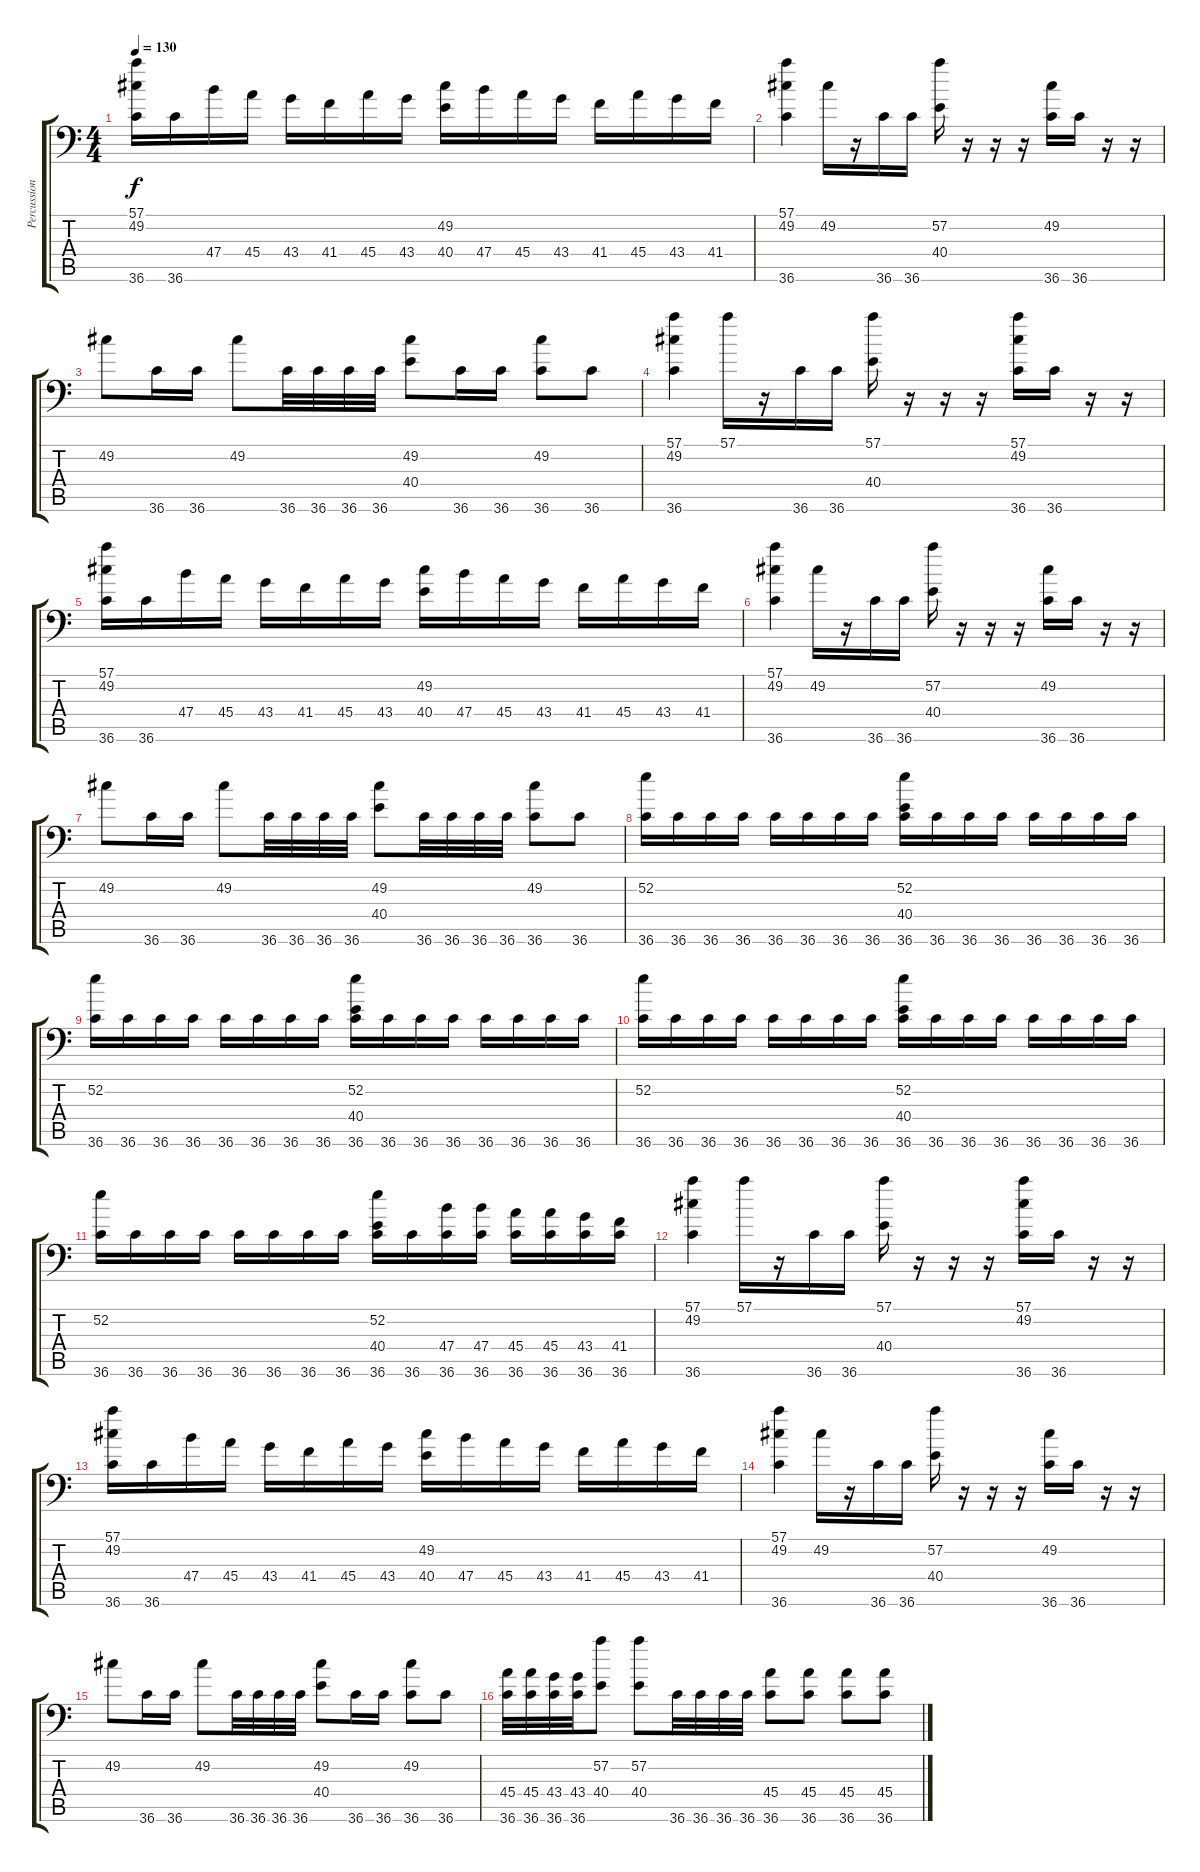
\track ("Percussion" "Percussion") {instrument acousticgrandpiano}
\staff {score tabs}
\tuning (C-1 C-1 C-1 C-1 C-1 C-1) {hide}
\ts (4 4)
\tempo 130
\clef f4
\ks c
(57.1 49.2 36.6).16{dy f} 36.6.16 47.4.16 45.4.16 43.4.16 41.4.16 45.4.16 43.4.16 (49.2 40.4).16 47.4.16 45.4.16 43.4.16 41.4.16 45.4.16 43.4.16 41.4.16 |
(57.1 49.2 36.6).4 49.2.16 r.16 36.6.16 36.6.16 (57.2 40.4).16 r.16 r.16 r.16 (49.2 36.6).16 36.6.16 r.16 r.16 |
49.2.8 36.6.16 36.6.16 49.2.8 36.6.32 36.6.32 36.6.32 36.6.32 (49.2 40.4).8 36.6.16 36.6.16 (49.2 36.6).8 36.6.8 |
(57.1 49.2 36.6).4 57.1.16 r.16 36.6.16 36.6.16 (57.1 40.4).16 r.16 r.16 r.16 (57.1 49.2 36.6).16 36.6.16 r.16 r.16 |
(57.1 49.2 36.6).16 36.6.16 47.4.16 45.4.16 43.4.16 41.4.16 45.4.16 43.4.16 (49.2 40.4).16 47.4.16 45.4.16 43.4.16 41.4.16 45.4.16 43.4.16 41.4.16 |
(57.1 49.2 36.6).4 49.2.16 r.16 36.6.16 36.6.16 (57.2 40.4).16 r.16 r.16 r.16 (49.2 36.6).16 36.6.16 r.16 r.16 |
49.2.8 36.6.16 36.6.16 49.2.8 36.6.32 36.6.32 36.6.32 36.6.32 (49.2 40.4).8 36.6.32 36.6.32 36.6.32 36.6.32 (49.2 36.6).8 36.6.8 |
(52.2 36.6).16 36.6.16 36.6.16 36.6.16 36.6.16 36.6.16 36.6.16 36.6.16 (52.2 40.4 36.6).16 36.6.16 36.6.16 36.6.16 36.6.16 36.6.16 36.6.16 36.6.16 |
(52.2 36.6).16 36.6.16 36.6.16 36.6.16 36.6.16 36.6.16 36.6.16 36.6.16 (52.2 40.4 36.6).16 36.6.16 36.6.16 36.6.16 36.6.16 36.6.16 36.6.16 36.6.16 |
(52.2 36.6).16 36.6.16 36.6.16 36.6.16 36.6.16 36.6.16 36.6.16 36.6.16 (52.2 40.4 36.6).16 36.6.16 36.6.16 36.6.16 36.6.16 36.6.16 36.6.16 36.6.16 |
(52.2 36.6).16 36.6.16 36.6.16 36.6.16 36.6.16 36.6.16 36.6.16 36.6.16 (52.2 40.4 36.6).16 36.6.16 (47.4 36.6).16 (47.4 36.6).16 (45.4 36.6).16 (45.4 36.6).16 (43.4 36.6).16 (41.4 36.6).16 |
(57.1 49.2 36.6).4 57.1.16 r.16 36.6.16 36.6.16 (57.1 40.4).16 r.16 r.16 r.16 (57.1 49.2 36.6).16 36.6.16 r.16 r.16 |
(57.1 49.2 36.6).16 36.6.16 47.4.16 45.4.16 43.4.16 41.4.16 45.4.16 43.4.16 (49.2 40.4).16 47.4.16 45.4.16 43.4.16 41.4.16 45.4.16 43.4.16 41.4.16 |
(57.1 49.2 36.6).4 49.2.16 r.16 36.6.16 36.6.16 (57.2 40.4).16 r.16 r.16 r.16 (49.2 36.6).16 36.6.16 r.16 r.16 |
49.2.8 36.6.16 36.6.16 49.2.8 36.6.32 36.6.32 36.6.32 36.6.32 (49.2 40.4).8 36.6.16 36.6.16 (49.2 36.6).8 36.6.8 |
(45.4 36.6).32 (45.4 36.6).32 (43.4 36.6).32 (43.4 36.6).32 (57.2 40.4).8 (57.2 40.4).8 36.6.32 36.6.32 36.6.32 36.6.32 (45.4 36.6).8 (45.4 36.6).8 (45.4 36.6).8 (45.4 36.6).8
